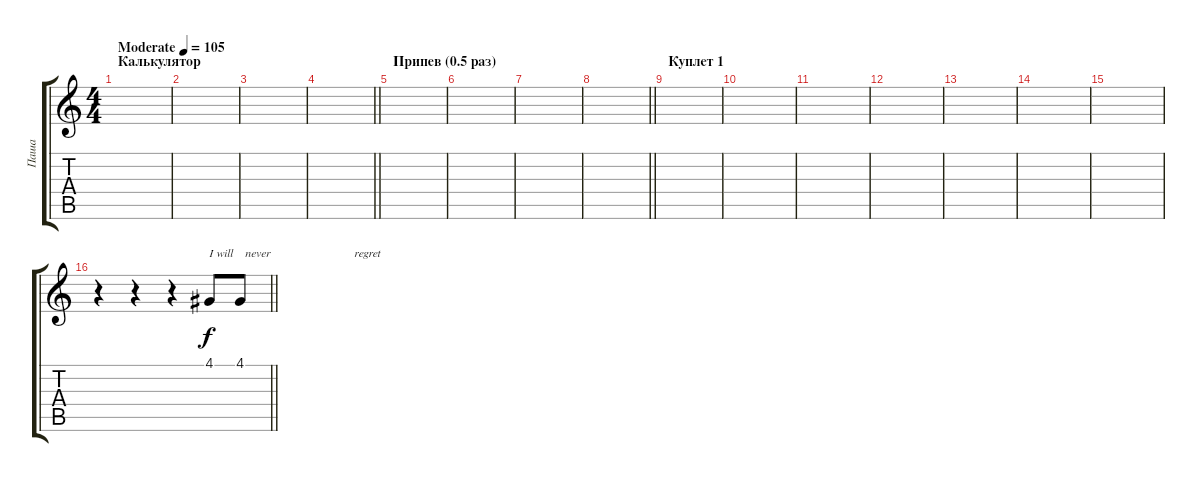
\track ("Паша" "Паша") {instrument clarinet}
\staff {score tabs}
\tuning (E4 B3 G3 D3 A2 E2) {hide}
\ts (4 4)
\section ("" "Калькулятор")
\tempo (105 "Moderate")
\clef g2
\ks c
|
|
|
\barLineRight lightlight
|
\section ("" "Припев (0.5 раз)")
|
|
|
\barLineRight lightlight
|
\section ("" "Куплет 1")
|
|
|
|
|
|
|
\barLineRight lightlight
r.4 r.4 r.4 4.1.8{txt "I will    never                            regret"} 4.1.8
